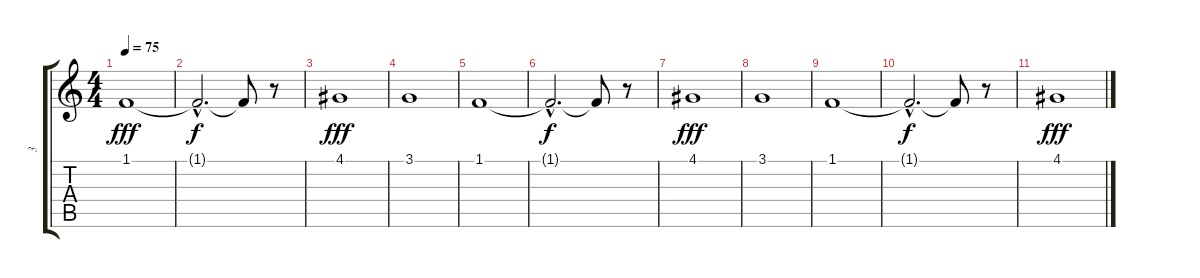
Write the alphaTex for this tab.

\track ("3" "3") {instrument choiraahs}
\staff {score tabs}
\tuning (E4 B3 G3 D3 A2 E2) {hide}
\ts (4 4)
\tempo 75
\clef g2
\ks c
1.1.1{dy fff} |
1.1{hac t}.2{d dy f} 1.1{t}.8 r.8 |
4.1.1{dy fff} |
3.1.1 |
1.1.1 |
1.1{hac t}.2{d dy f} 1.1{t}.8 r.8 |
4.1.1{dy fff} |
3.1.1 |
1.1.1 |
1.1{hac t}.2{d dy f} 1.1{t}.8 r.8 |
4.1.1{dy fff}
